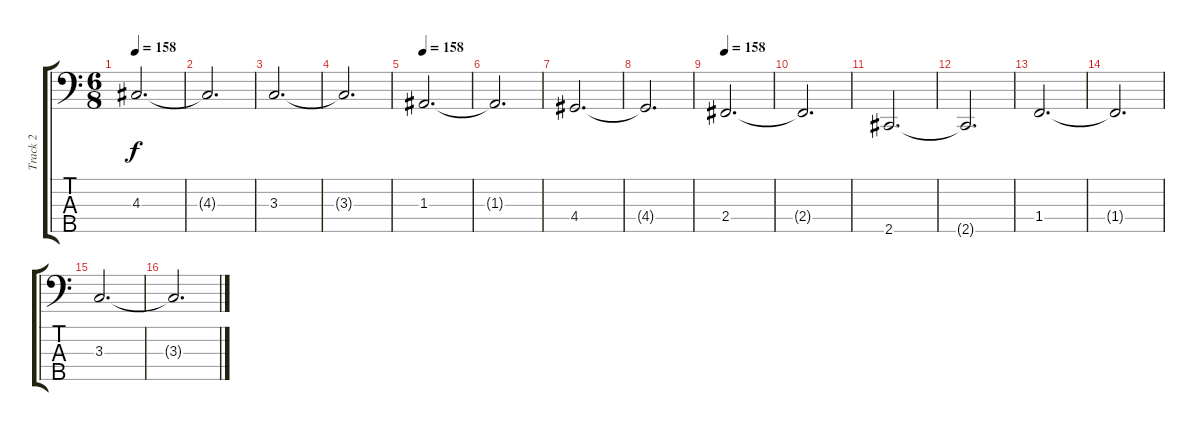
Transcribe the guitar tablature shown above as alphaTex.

\track ("Track 2" "Track 2") {instrument electricbassfinger}
\staff {score tabs}
\tuning (G2 D2 A1 E1 B0) {hide}
\ts (6 8)
\section ("" "")
\tempo 158
\clef f4
\ks c
4.3.2{d dy f} |
4.3{t}.2{d} |
3.3.2{d} |
3.3{t}.2{d} |
\tempo 158
1.3.2{d} |
1.3{t}.2{d} |
4.4.2{d} |
4.4{t}.2{d} |
\tempo 158
2.4.2{d} |
2.4{t}.2{d} |
2.5.2{d} |
2.5{t}.2{d} |
1.4.2{d} |
1.4{t}.2{d} |
3.3.2{d} |
3.3{t}.2{d}
